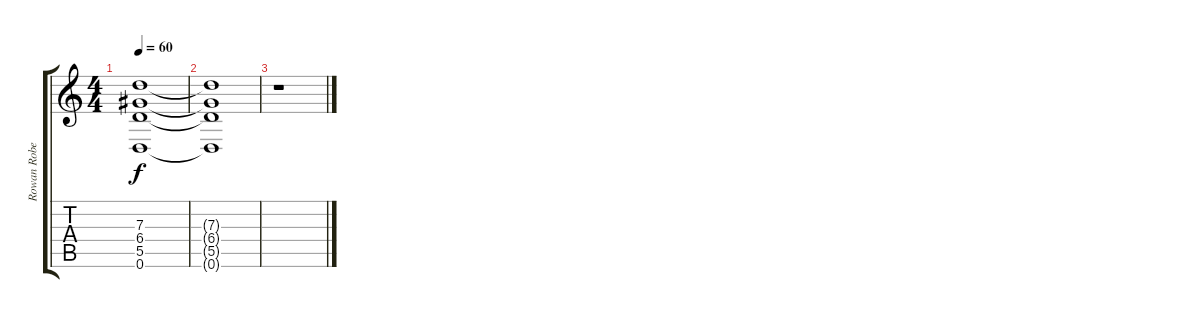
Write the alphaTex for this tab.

\track ("Rowan Robertson III" "Rowan Robe") {instrument distortionguitar}
\staff {score tabs}
\tuning (E4 B3 G3 D3 A2 D2) {hide}
\ts (4 4)
\tempo 60
\clef g2
\ks c
(7.3{t} 6.4{t} 5.5{t} 0.6{t}).1{dy f} |
(7.3{t} 6.4{t} 5.5{t} 0.6{t}).1 |
r.1
